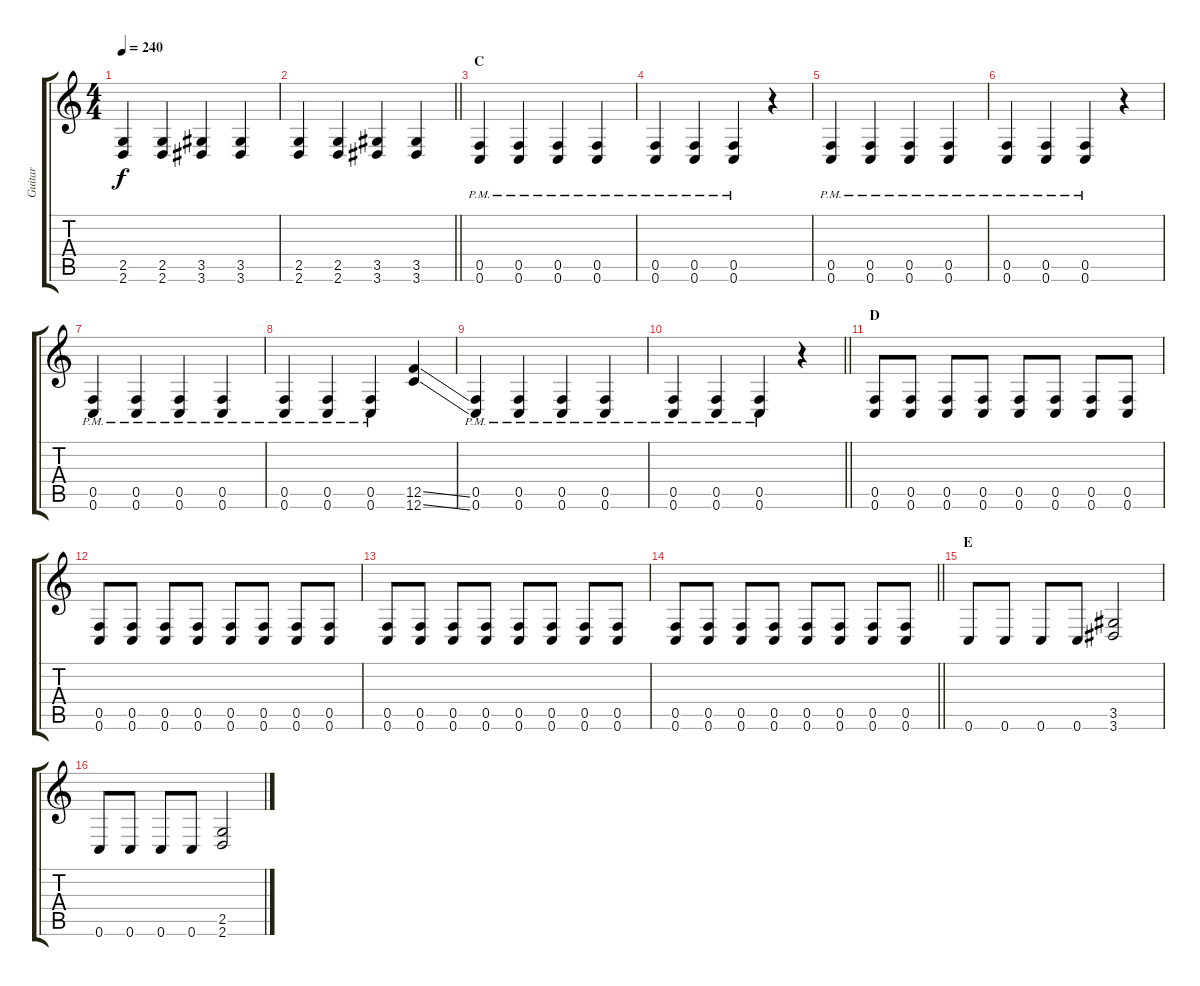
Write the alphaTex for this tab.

\track ("Guitar" "Guitar") {instrument distortionguitar}
\staff {score tabs}
\tuning (C4 G3 Eb3 Bb2 F2 C2) {hide}
\ts (4 4)
\tempo 240
\clef g2
\ks c
(2.5 2.6).4{dy f} (2.5 2.6).4 (3.5 3.6).4 (3.5 3.6).4 |
\barLineRight lightlight
(2.5 2.6).4 (2.5 2.6).4 (3.5 3.6).4 (3.5 3.6).4 |
\section ("" "C")
(0.5{pm} 0.6{pm}).4 (0.5{pm} 0.6{pm}).4 (0.5{pm} 0.6{pm}).4 (0.5{pm} 0.6{pm}).4 |
(0.5{pm} 0.6{pm}).4 (0.5{pm} 0.6{pm}).4 (0.5{pm} 0.6{pm}).4 r.4 |
(0.5{pm} 0.6{pm}).4 (0.5{pm} 0.6{pm}).4 (0.5{pm} 0.6{pm}).4 (0.5{pm} 0.6{pm}).4 |
(0.5{pm} 0.6{pm}).4 (0.5{pm} 0.6{pm}).4 (0.5{pm} 0.6{pm}).4 r.4 |
(0.5{pm} 0.6{pm}).4 (0.5{pm} 0.6{pm}).4 (0.5{pm} 0.6{pm}).4 (0.5{pm} 0.6{pm}).4 |
(0.5{pm} 0.6{pm}).4 (0.5{pm} 0.6{pm}).4 (0.5{pm} 0.6{pm}).4 (12.5{ss} 12.6{ss}).4 |
(0.5{pm} 0.6{pm}).4 (0.5{pm} 0.6{pm}).4 (0.5{pm} 0.6{pm}).4 (0.5{pm} 0.6{pm}).4 |
\barLineRight lightlight
(0.5{pm} 0.6{pm}).4 (0.5{pm} 0.6{pm}).4 (0.5{pm} 0.6{pm}).4 r.4 |
\section ("" "D")
(0.5 0.6).8 (0.5 0.6).8 (0.5 0.6).8 (0.5 0.6).8 (0.5 0.6).8 (0.5 0.6).8 (0.5 0.6).8 (0.5 0.6).8 |
(0.5 0.6).8 (0.5 0.6).8 (0.5 0.6).8 (0.5 0.6).8 (0.5 0.6).8 (0.5 0.6).8 (0.5 0.6).8 (0.5 0.6).8 |
(0.5 0.6).8 (0.5 0.6).8 (0.5 0.6).8 (0.5 0.6).8 (0.5 0.6).8 (0.5 0.6).8 (0.5 0.6).8 (0.5 0.6).8 |
\barLineRight lightlight
(0.5 0.6).8 (0.5 0.6).8 (0.5 0.6).8 (0.5 0.6).8 (0.5 0.6).8 (0.5 0.6).8 (0.5 0.6).8 (0.5 0.6).8 |
\section ("" "E")
0.6.8 0.6.8 0.6.8 0.6.8 (3.5 3.6).2 |
0.6.8 0.6.8 0.6.8 0.6.8 (2.5 2.6).2
